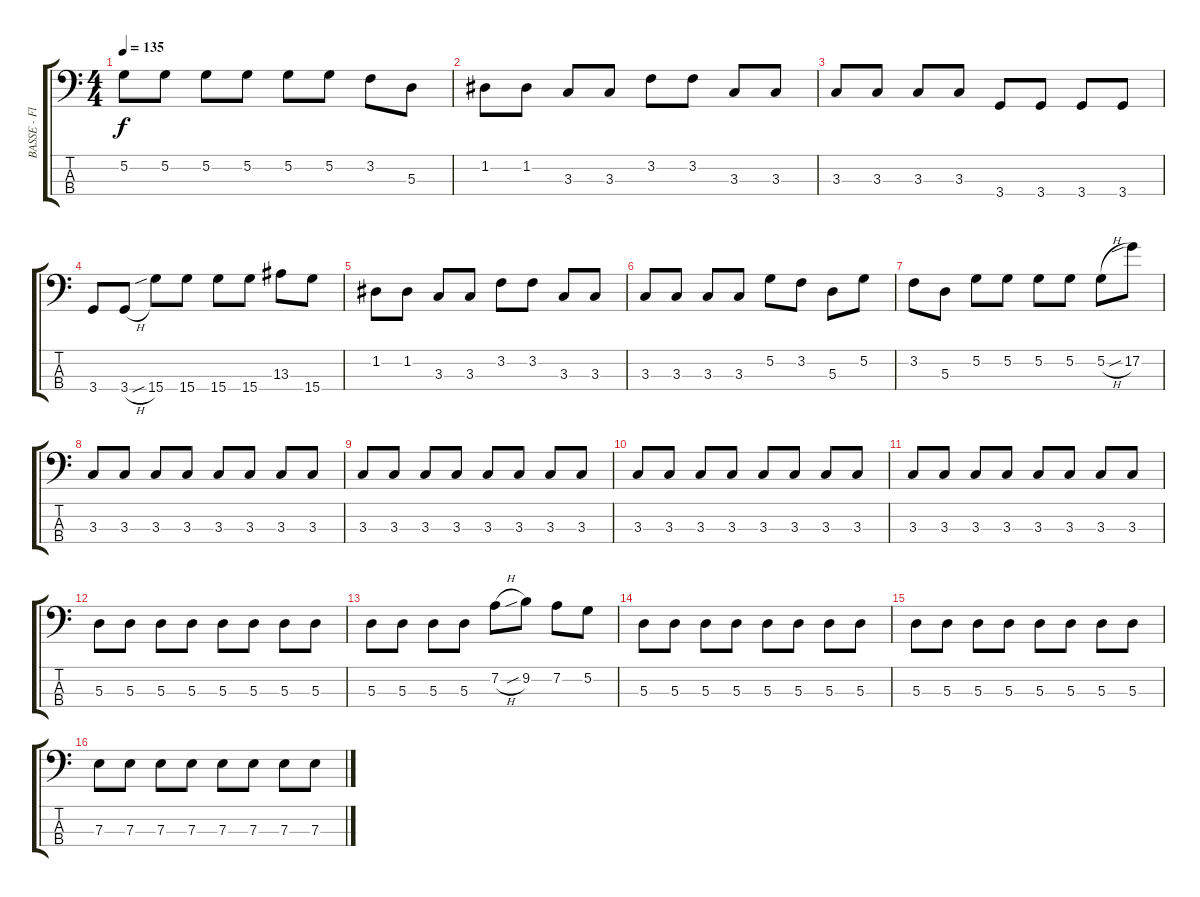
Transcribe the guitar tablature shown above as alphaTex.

\track ("BASSE - Flea" "BASSE - Fl") {instrument electricbassfinger}
\staff {score tabs}
\tuning (G2 D2 A1 E1) {hide}
\ts (4 4)
\tempo 135
\clef f4
\ks c
5.2.8{dy f} 5.2.8 5.2.8 5.2.8 5.2.8 5.2.8 3.2.8 5.3.8 |
1.2.8 1.2.8 3.3.8 3.3.8 3.2.8 3.2.8 3.3.8 3.3.8 |
3.3.8 3.3.8 3.3.8 3.3.8 3.4.8 3.4.8 3.4.8 3.4.8 |
3.4.8 3.4{h}.8 15.4{sib}.8 15.4.8 15.4.8 15.4.8 13.3.8 15.4.8 |
1.2.8 1.2.8 3.3.8 3.3.8 3.2.8 3.2.8 3.3.8 3.3.8 |
3.3.8 3.3.8 3.3.8 3.3.8 5.2.8 3.2.8 5.3.8 5.2.8 |
3.2.8 5.3.8 5.2.8 5.2.8 5.2.8 5.2.8 5.2{h}.8 17.2{sib}.8 |
3.3.8 3.3.8 3.3.8 3.3.8 3.3.8 3.3.8 3.3.8 3.3.8 |
3.3.8 3.3.8 3.3.8 3.3.8 3.3.8 3.3.8 3.3.8 3.3.8 |
3.3.8 3.3.8 3.3.8 3.3.8 3.3.8 3.3.8 3.3.8 3.3.8 |
3.3.8 3.3.8 3.3.8 3.3.8 3.3.8 3.3.8 3.3.8 3.3.8 |
5.3.8 5.3.8 5.3.8 5.3.8 5.3.8 5.3.8 5.3.8 5.3.8 |
5.3.8 5.3.8 5.3.8 5.3.8 7.2{h}.8 9.2{sib}.8 7.2.8 5.2.8 |
5.3.8 5.3.8 5.3.8 5.3.8 5.3.8 5.3.8 5.3.8 5.3.8 |
5.3.8 5.3.8 5.3.8 5.3.8 5.3.8 5.3.8 5.3.8 5.3.8 |
7.3.8 7.3.8 7.3.8 7.3.8 7.3.8 7.3.8 7.3.8 7.3.8
